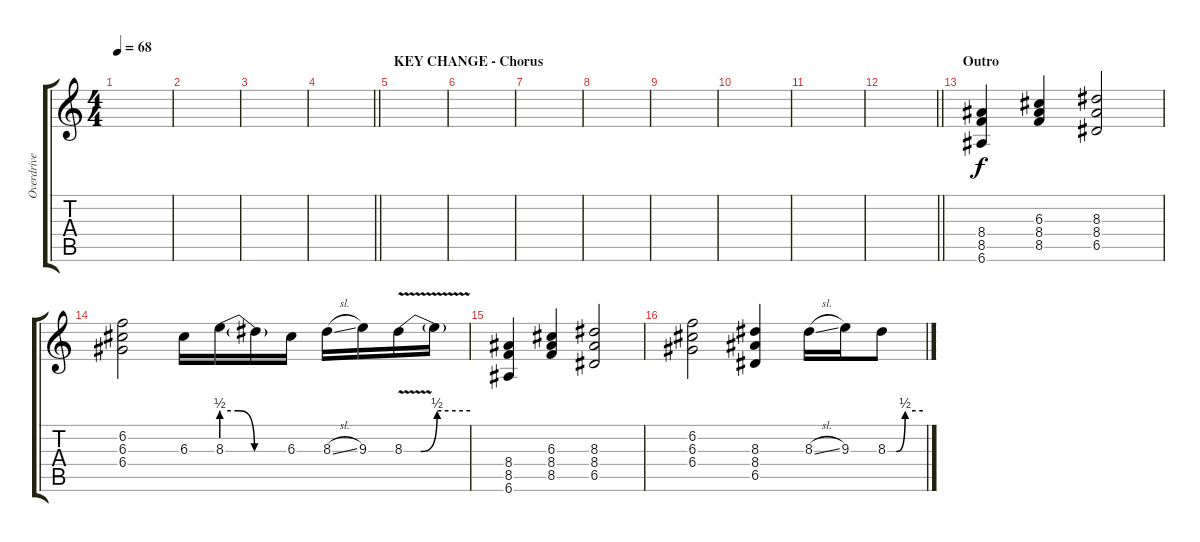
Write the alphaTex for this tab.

\track ("Overdrive Guitar" "Overdrive ") {instrument overdrivenguitar}
\staff {score tabs}
\tuning (E4 B3 G3 D3 A2 E2) {hide}
\ts (4 4)
\tempo 68
\clef g2
\ks c
|
|
|
\barLineRight lightlight
|
\section ("" "KEY CHANGE - Chorus")
|
|
|
|
|
|
|
\barLineRight lightlight
|
\section ("" "Outro")
(8.4 8.5 6.6).4 (6.3 8.4 8.5).4 (8.3 8.4 6.5).2 |
(6.2 6.3 6.4).2 6.3.16 8.3{be (custom 0 2 15 2 30 0 60 0)}.16 8.3{t}.16 6.3.16 8.3{sl}.16 9.3.16 8.3{be (custom 0 0 15 0 30 2 60 2) v}.16 8.3{t}.16 |
(8.4 8.5 6.6).4 (6.3 8.4 8.5).4 (8.3 8.4 6.5).2 |
(6.2 6.3 6.4).2 (8.3 8.4 6.5).4 8.3{sl}.16 9.3.16 8.3{be (custom 0 0 15 0 30 2 60 2)}.8
